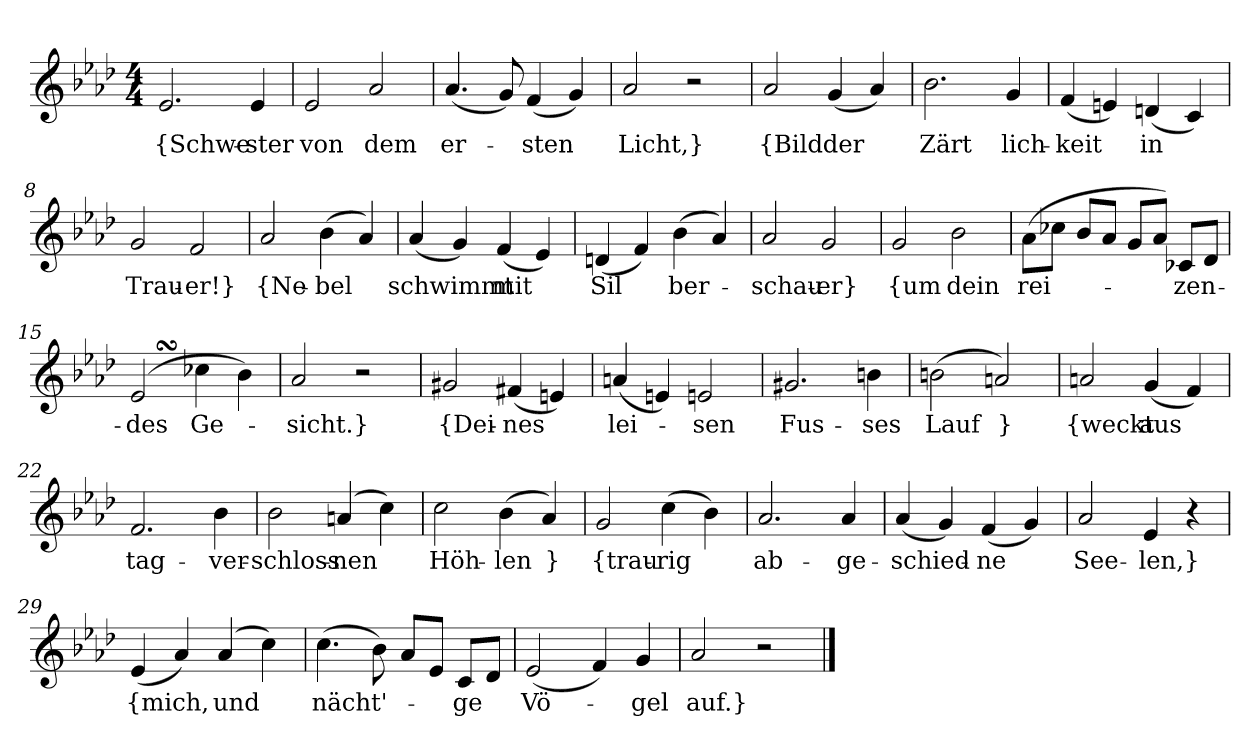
**kern	**text
*part1	*part1
*staff1	*staff1
*clefG2	*
*k[b-e-a-d-]	*
*M4/4	*
=1	=1
2.e-	{Schwe-
4e-	-ster
=2	=2
2e-	von
2a-	dem
=3	=3
(4.a-	er-
8g)	.
(4f	-sten
4g)	.
=4	=4
2a-	Licht,}
2r	.
=5	=5
2a-	{Bild
(4g	der
4a-)	.
=6	=6
2.b-	Zärt
4g	-lich-
=7	=7
(4f	-keit
4en)	.
(4dn	in
4c)	.
=8	=8
2g	Trau-
2f	-er!}
=9	=9
2a-	{Ne-
(4b-	-bel
4a-)	.
=10	=10
(4a-	schwimmt
4g)	.
(4f	mit
4e-)	.
=11	=11
(4dn	Sil
4f)	.
(4b-	-ber-
4a-)	.
=12	=12
2a-	-schau-
2g	-er}
=13	=13
2g	{um
2b-	dein
=14	=14
(8a-\L	rei-
8cc-X\J	.
8b-/L	.
8a-/J	.
8g/L	.
8a-/J)	.
8c-X/L	-zen-
8d-/J	.
=15	=15
(2e-SSS	-des
4cc-X	Ge-
4b-)	.
=16	=16
2a-	-sicht.}
2r	.
=17	=17
2g#X	{Dei-
(4f#X	-nes
4en)	.
=18	=18
(4an	lei-
4en)	.
2en	-sen
=19	=19
2.g#X	Fus-
4bn	-ses
=20	=20
(2bn	Lauf
2an)	}
=21	=21
2an	{weckt
(4g	aus
4f)	.
=22	=22
2.f	tag-
4b-	-ver-
=23	=23
2b-	-schloss-
(4an	-nen
4cc)	.
=24	=24
2cc	Höh-
(4b-	-len
4a-)	}
=25	=25
2g	{trau-
(4cc	-rig
4b-)	.
=26	=26
2.a-	ab-
4a-	-ge-
=27	=27
(4a-	-schied-
4g)	.
(4f	-ne
4g)	.
=28	=28
2a-	See-
4e-	-len,}
4r	.
=29	=29
(4e-	{mich,
4a-)	.
(4a-	und
4cc)	.
=30	=30
(4.cc	nächt'-
8b-)	.
8a-/L	.
8e-/J	.
8c/L	-ge
8d-/J	.
=31	=31
(2e-	Vö-
4f)	.
4g	-gel
=32	=32
2a-	auf.}
2r	.
==	==
*-	*-
